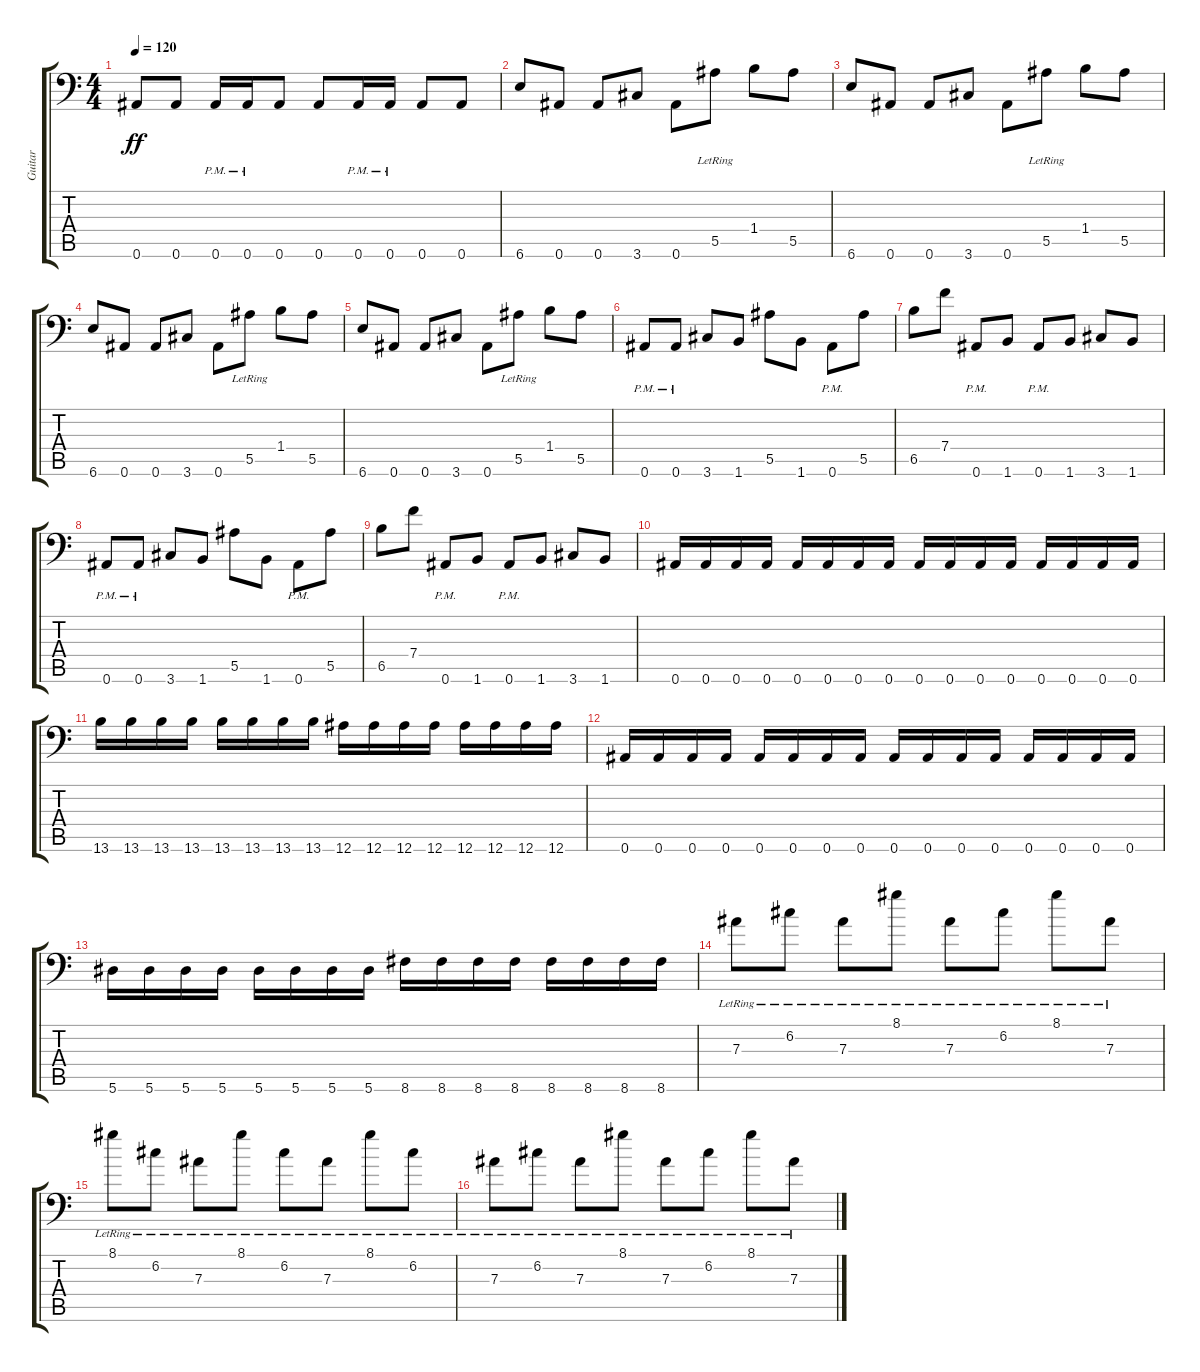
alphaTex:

\track ("Guitar" "Guitar") {instrument distortionguitar}
\staff {score tabs}
\tuning (C4 G3 Eb3 Bb2 F2 Bb1) {hide}
\ts (4 4)
\tempo 120
\clef f4
\ks c
0.6.8{dy ff} 0.6.8 0.6{pm}.16 0.6{pm}.16 0.6.8 0.6.8 0.6{pm}.16 0.6{pm}.16 0.6.8 0.6.8 |
6.6.8 0.6.8 0.6.8 3.6.8 0.6.8 5.5{lr}.8 1.4.8 5.5.8 |
6.6.8 0.6.8 0.6.8 3.6.8 0.6.8 5.5{lr}.8 1.4.8 5.5.8 |
6.6.8 0.6.8 0.6.8 3.6.8 0.6.8 5.5{lr}.8 1.4.8 5.5.8 |
6.6.8 0.6.8 0.6.8 3.6.8 0.6.8 5.5{lr}.8 1.4.8 5.5.8 |
0.6{pm}.8 0.6{pm}.8 3.6.8 1.6.8 5.5.8 1.6.8 0.6{pm}.8 5.5.8 |
6.5.8 7.4.8 0.6{pm}.8 1.6.8 0.6{pm}.8 1.6.8 3.6.8 1.6.8 |
0.6{pm}.8 0.6{pm}.8 3.6.8 1.6.8 5.5.8 1.6.8 0.6{pm}.8 5.5.8 |
6.5.8 7.4.8 0.6{pm}.8 1.6.8 0.6{pm}.8 1.6.8 3.6.8 1.6.8 |
0.6.16 0.6.16 0.6.16 0.6.16 0.6.16 0.6.16 0.6.16 0.6.16 0.6.16 0.6.16 0.6.16 0.6.16 0.6.16 0.6.16 0.6.16 0.6.16 |
13.6.16 13.6.16 13.6.16 13.6.16 13.6.16 13.6.16 13.6.16 13.6.16 12.6.16 12.6.16 12.6.16 12.6.16 12.6.16 12.6.16 12.6.16 12.6.16 |
0.6.16 0.6.16 0.6.16 0.6.16 0.6.16 0.6.16 0.6.16 0.6.16 0.6.16 0.6.16 0.6.16 0.6.16 0.6.16 0.6.16 0.6.16 0.6.16 |
5.6.16 5.6.16 5.6.16 5.6.16 5.6.16 5.6.16 5.6.16 5.6.16 8.6.16 8.6.16 8.6.16 8.6.16 8.6.16 8.6.16 8.6.16 8.6.16 |
7.3{lr}.8 6.2{lr}.8 7.3{lr}.8 8.1{lr}.8 7.3{lr}.8 6.2{lr}.8 8.1{lr}.8 7.3{lr}.8 |
8.1{lr}.8 6.2{lr}.8 7.3{lr}.8 8.1{lr}.8 6.2{lr}.8 7.3{lr}.8 8.1{lr}.8 6.2{lr}.8 |
7.3{lr}.8 6.2{lr}.8 7.3{lr}.8 8.1{lr}.8 7.3{lr}.8 6.2{lr}.8 8.1{lr}.8 7.3{lr}.8
